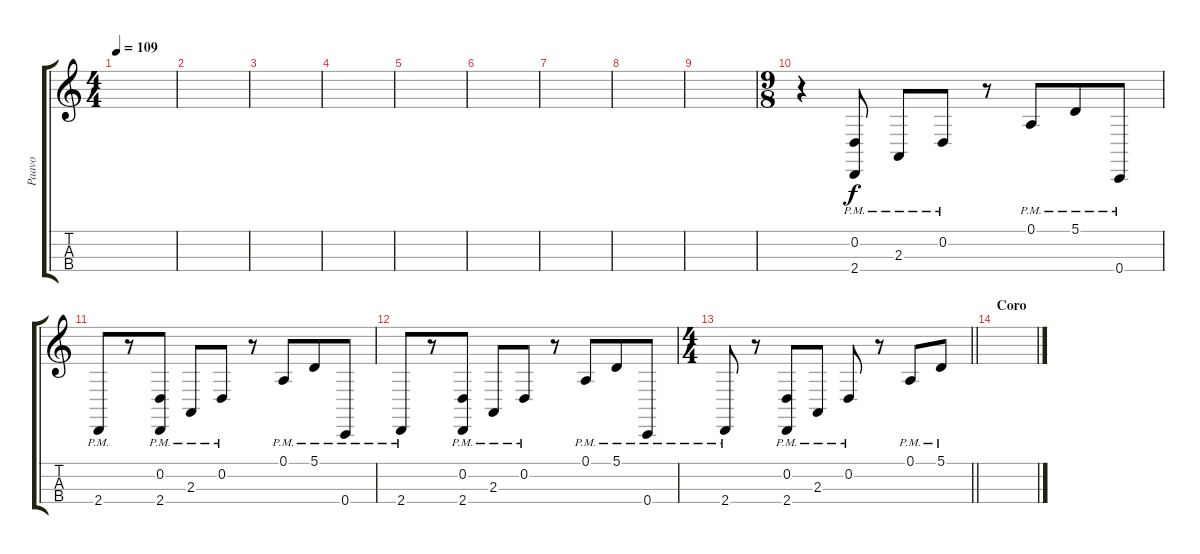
\track ("Paavo" "Paavo") {instrument cello}
\staff {score tabs}
\tuning (A3 D3 G2 C2) {hide}
\ts (4 4)
\tempo 109
\clef g2
\ks c
|
|
|
|
|
|
|
|
|
\ts (9 8)
r.4{instrument pizzicatostrings} (0.2{pm} 2.4).8 2.3{pm}.8 0.2{pm}.8 r.8 0.1{pm}.8 5.1{pm}.8 0.4{pm}.8 |
2.4{pm}.8 r.8 (0.2{pm} 2.4).8 2.3{pm}.8 0.2{pm}.8 r.8 0.1{pm}.8 5.1{pm}.8 0.4{pm}.8 |
2.4{pm}.8 r.8 (0.2{pm} 2.4).8 2.3{pm}.8 0.2{pm}.8 r.8 0.1{pm}.8 5.1{pm}.8 0.4{pm}.8 |
\ts (4 4)
\barLineRight lightlight
2.4{pm}.8 r.8 (0.2{pm} 2.4).8 2.3{pm}.8 0.2{pm}.8 r.8 0.1{pm}.8 5.1{pm}.8 |
\section ("" "Coro")
